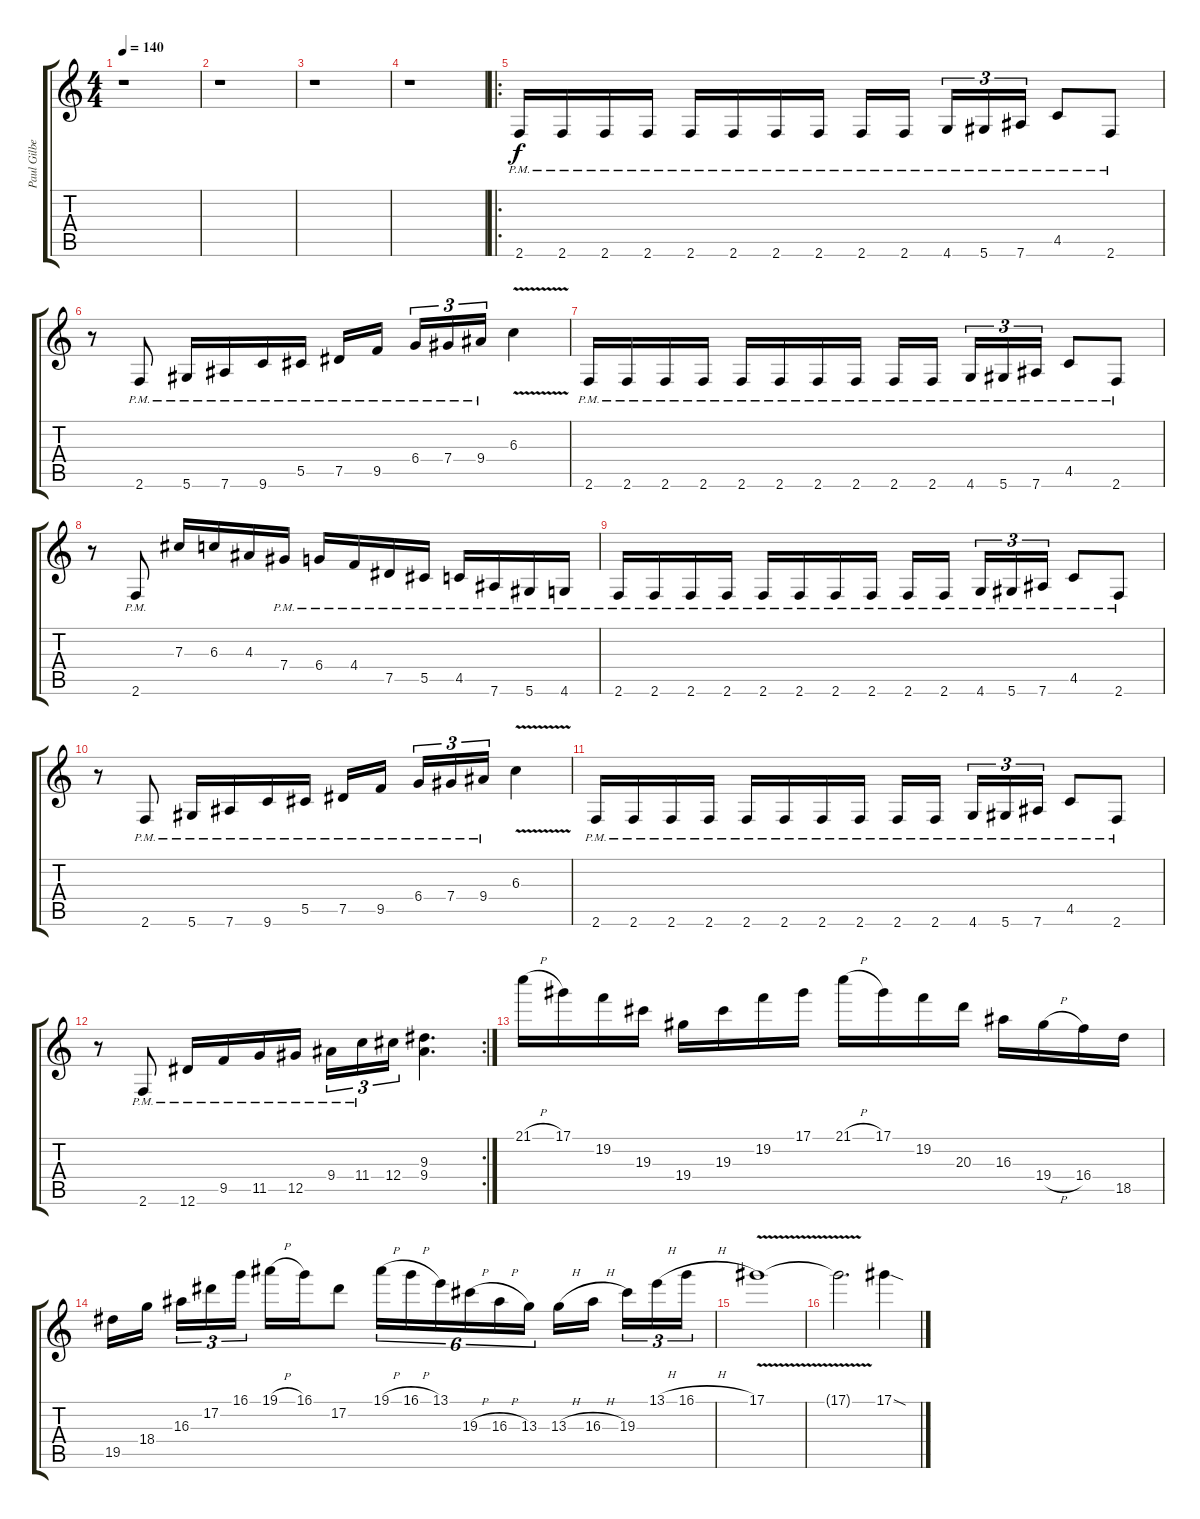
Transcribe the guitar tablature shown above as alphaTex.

\track ("Paul Gilbert" "Paul Gilbe") {instrument distortionguitar}
\staff {score tabs}
\tuning (Eb4 Bb3 Gb3 Db3 Ab2 Eb2) {hide}
\ts (4 4)
\tempo 140
\clef g2
\ks c
r.1{dy f instrument distortionguitar} |
r.1 |
r.1 |
r.1 |
\ro
2.6{pm}.16 2.6{pm}.16 2.6{pm}.16 2.6{pm}.16 2.6{pm}.16 2.6{pm}.16 2.6{pm}.16 2.6{pm}.16 2.6{pm}.16 2.6{pm}.16{beam splitsecondary} 4.6{pm}.16{tu (3 2)} 5.6{pm}.16{tu (3 2)} 7.6{pm}.16{tu (3 2)} 4.5{pm}.8 2.6{pm}.8 |
r.8 2.6{pm}.8 5.6{pm}.16 7.6{pm}.16 9.6{pm}.16 5.5{pm}.16 7.5{pm}.16 9.5{pm}.16{beam splitsecondary} 6.4{pm}.16{tu (3 2)} 7.4{pm}.16{tu (3 2)} 9.4{pm}.16{tu (3 2)} 6.3{v}.4 |
2.6{pm}.16 2.6{pm}.16 2.6{pm}.16 2.6{pm}.16 2.6{pm}.16 2.6{pm}.16 2.6{pm}.16 2.6{pm}.16 2.6{pm}.16 2.6{pm}.16{beam splitsecondary} 4.6{pm}.16{tu (3 2)} 5.6{pm}.16{tu (3 2)} 7.6{pm}.16{tu (3 2)} 4.5{pm}.8 2.6{pm}.8 |
r.8 2.6{pm}.8 7.3.16 6.3.16 4.3.16 7.4{pm}.16 6.4{pm}.16 4.4{pm}.16 7.5{pm}.16 5.5{pm}.16 4.5{pm}.16 7.6{pm}.16 5.6{pm}.16 4.6{pm}.16 |
2.6{pm}.16 2.6{pm}.16 2.6{pm}.16 2.6{pm}.16 2.6{pm}.16 2.6{pm}.16 2.6{pm}.16 2.6{pm}.16 2.6{pm}.16 2.6{pm}.16{beam splitsecondary} 4.6{pm}.16{tu (3 2)} 5.6{pm}.16{tu (3 2)} 7.6{pm}.16{tu (3 2)} 4.5{pm}.8 2.6{pm}.8 |
r.8 2.6{pm}.8 5.6{pm}.16 7.6{pm}.16 9.6{pm}.16 5.5{pm}.16 7.5{pm}.16 9.5{pm}.16{beam splitsecondary} 6.4{pm}.16{tu (3 2)} 7.4{pm}.16{tu (3 2)} 9.4{pm}.16{tu (3 2)} 6.3{v}.4 |
2.6{pm}.16 2.6{pm}.16 2.6{pm}.16 2.6{pm}.16 2.6{pm}.16 2.6{pm}.16 2.6{pm}.16 2.6{pm}.16 2.6{pm}.16 2.6{pm}.16{beam splitsecondary} 4.6{pm}.16{tu (3 2)} 5.6{pm}.16{tu (3 2)} 7.6{pm}.16{tu (3 2)} 4.5{pm}.8 2.6{pm}.8 |
\rc 2
r.8 2.6{pm}.8 12.6{pm}.16 9.5{pm}.16 11.5{pm}.16 12.5{pm}.16 9.4{pm}.16{tu (3 2)} 11.4{pm}.16{tu (3 2)} 12.4.16{tu (3 2)} (9.3 9.4).4{d} |
21.1{h}.16 17.1.16 19.2.16 19.3.16 19.4.16 19.3.16 19.2.16 17.1.16 21.1{h}.16 17.1.16 19.2.16 20.3.16 16.3.16 19.4{h}.16 16.4.16 18.5.16 |
19.5.16 18.4.16{beam splitsecondary} 16.3.16{tu (3 2)} 17.2.16{tu (3 2)} 16.1.16{tu (3 2)} 19.1{h}.16 16.1.16 17.2.8 19.1{h}.16{tu (6 4)} 16.1{h}.16{tu (6 4)} 13.1.16{tu (6 4)} 19.3{h}.16{tu (6 4)} 16.3{h}.16{tu (6 4)} 13.3.16{tu (6 4)} 13.3{h}.16 16.3{h}.16{beam splitsecondary} 19.3.16{tu (3 2)} 13.1{h}.16{tu (3 2)} 16.1{h}.16{tu (3 2)} |
17.1{v}.1 |
17.1{t}.2{d} 17.1{sod}.4
